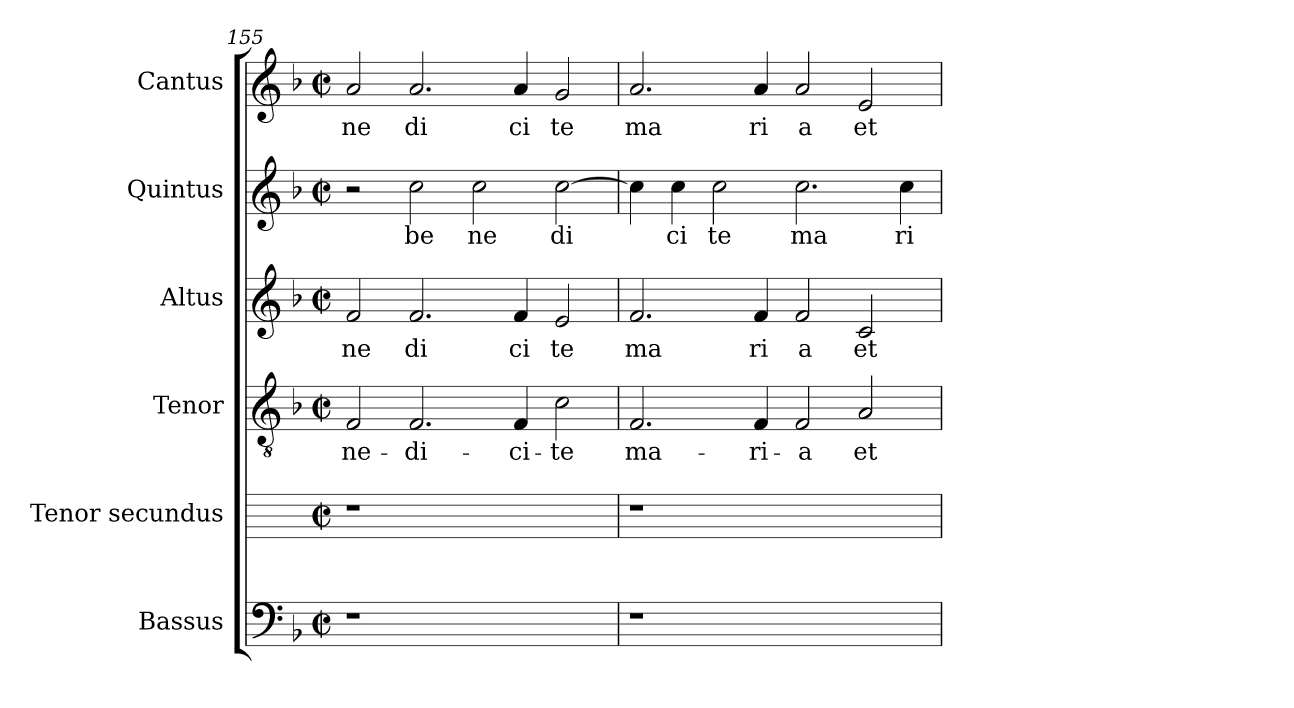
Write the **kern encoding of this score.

**kern	**kern	**kern	**text	**kern	**text	**kern	**text	**kern	**text
*part6	*part5	*part4	*part4	*part3	*part3	*part2	*part2	*part1	*part1
*staff6	*staff5	*staff4	*staff4	*staff3	*staff3	*staff2	*staff2	*staff1	*staff1
*I"Bassus	*I"Tenor  secundus	*I"Tenor	*	*I"Altus	*	*I"Quintus	*	*I"Cantus	*
*I'B	*	*I'T	*	*I'A	*	*I'Q	*	*I'C	*
*clefF4	*	*clefGv2	*	*clefG2	*	*clefG2	*	*clefG2	*
*k[b-]	*k[]	*k[b-]	*	*k[b-]	*	*k[b-]	*	*k[b-]	*
*F:	*C:	*F:	*	*F:	*	*F:	*	*F:	*
*M2/2	*M2/2	*M2/2	*	*M2/2	*	*M2/2	*	*M2/2	*
*met(c|)	*met(c|)	*met(c|)	*	*met(c|)	*	*met(c|)	*	*met(c|)	*
=155	=155	=155	=155	=155	=155	=155	=155	=155	=155
!	!	!	!LO:LY:b:cj	!	!LO:LY:b:cj	!	!	!	!LO:LY:b:cj
1r	1r	2F/	-ne-	2f/	ne	2r	.	2a/	ne
!	!	!	!LO:LY:b:cj	!	!LO:LY:b:cj	!	!LO:LY:b:cj	!	!LO:LY:b:cj
.	.	2.F/	-di-	2.f/	di	2cc\	be	2.a/	di
!	!	!	!	!	!	!	!LO:LY:b:cj	!	!
1ryy	1ryy	.	.	.	.	2cc\	ne	.	.
!	!	!	!LO:LY:b:cj	!	!LO:LY:b:cj	!	!	!	!LO:LY:b:cj
.	.	4F/	-ci-	4f/	ci	.	.	4a/	ci
!	!	!	!LO:LY:b:cj	!	!LO:LY:b:cj	!	!LO:LY:b:cj	!	!LO:LY:b:cj
.	.	2c\	-te	2e/	te	[>2cc\	di	2g/	te
=156	=156	=156	=156	=156	=156	=156	=156	=156	=156
!	!	!	!LO:LY:b:cj	!	!LO:LY:b:cj	!	!LO:LY:b:cj	!	!LO:LY:b:cj
1r	1r	2.F/	ma-	2.f/	ma	4cc\]	.	2.a/	ma
!	!	!	!	!	!	!	!LO:LY:b:cj	!	!
.	.	.	.	.	.	4cc\	ci	.	.
!	!	!	!	!	!	!	!LO:LY:b:cj	!	!
.	.	.	.	.	.	2cc\	te	.	.
!	!	!	!LO:LY:b:cj	!	!LO:LY:b:cj	!	!	!	!LO:LY:b:cj
.	.	4F/	-ri-	4f/	ri	.	.	4a/	ri
!	!	!	!LO:LY:b:cj	!	!LO:LY:b:cj	!	!LO:LY:b:cj	!	!LO:LY:b:cj
1ryy	1ryy	2F/	-a	2f/	a	2.cc\	ma	2a/	a
!	!	!	!LO:LY:b:cj	!	!LO:LY:b:cj	!	!	!	!LO:LY:b:cj
.	.	2A/	et	2c/	et	.	.	2e/	et
!	!	!	!	!	!	!	!LO:LY:b:cj	!	!
.	.	.	.	.	.	4cc\	ri	.	.
=	=	=	=	=	=	=	=	=	=
*-	*-	*-	*-	*-	*-	*-	*-	*-	*-
